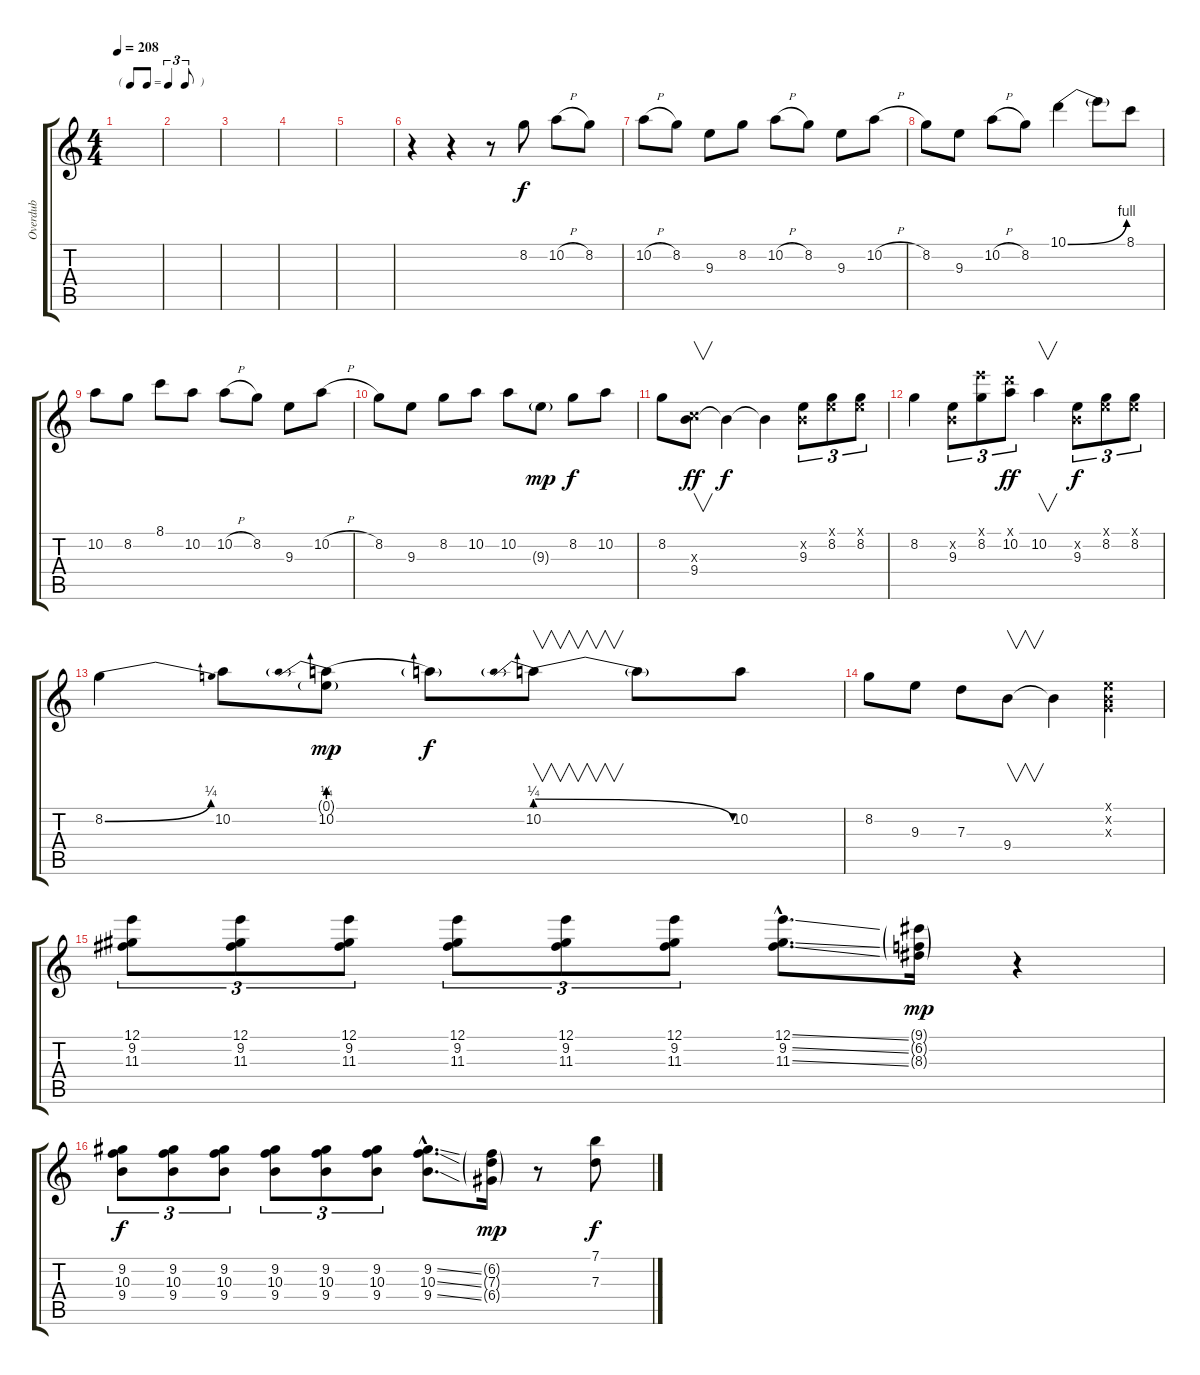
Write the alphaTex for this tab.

\track ("Overdub" "Overdub") {instrument fretlessbass}
\staff {score tabs}
\tuning (E4 B3 G3 D3 A2 E2) {hide}
\ts (4 4)
\tf triplet8th
\tempo 208
\clef g2
\ks c
|
|
|
|
|
r.4 r.4 r.8 8.2.8 10.2{h}.8 8.2.8 |
10.2{h}.8 8.2.8 9.3.8 8.2.8 10.2{h}.8 8.2.8 9.3.8 10.2{h}.8 |
8.2.8 9.3.8 10.2{h}.8 8.2.8 10.1{be (bend 0 0 60 4)}.4 10.1{t}.8 8.1.8 |
10.2.8 8.2.8 8.1.8 10.2.8 10.2{h}.8 8.2.8 9.3.8 10.2{h}.8 |
8.2.8 9.3.8 8.2.8 10.2.8 10.2.8 9.3{g}.8{dy mp} 8.2.8{dy f} 10.2.8 |
8.2.8 (5.3{x} 9.4).8{v dy ff} 9.4{t}.4{dy f} 9.4{t}.4 (0.2{x} 9.3).8{tu (3 2)} (0.1{x} 8.2).8{tu (3 2)} (0.1{x} 8.2).8{tu (3 2)} |
8.2.4 (0.2{x} 9.3).8{tu (3 2)} (12.1{x} 8.2).8{tu (3 2)} (10.1{x} 10.2).8{tu (3 2) dy ff} 10.2.4{v} (0.2{x} 9.3).8{tu (3 2) dy f} (0.1{x} 8.2).8{tu (3 2)} (0.1{x} 8.2).8{tu (3 2)} |
8.2{be (bend 0 0 60 1)}.4 10.2.8 (0.1{g} 10.2{be (prebend 0 1 60 1)}).8{dy mp} 10.2{t}.8{dy f} 10.2{be (prebendrelease 0 1 60 0)}.8{v} 10.2{t}.8 10.2.8 |
8.2.8 9.3.8 7.3.8 9.4.8{v} 9.4{t}.4 (0.1{x} 0.2{x} 0.3{x}).4 |
(12.1 9.2 11.3).8{tu (3 2)} (12.1 9.2 11.3).8{tu (3 2)} (12.1 9.2 11.3).8{tu (3 2)} (12.1 9.2 11.3).8{tu (3 2)} (12.1 9.2 11.3).8{tu (3 2)} (12.1 9.2 11.3).8{tu (3 2)} (12.1{ss hac} 9.2{ss hac} 11.3{ss hac}).8{d} (9.1{g} 6.2{g} 8.3{g}).16{dy mp} r.4 |
(9.2 10.3 9.4).8{tu (3 2) dy f} (9.2 10.3 9.4).8{tu (3 2)} (9.2 10.3 9.4).8{tu (3 2)} (9.2 10.3 9.4).8{tu (3 2)} (9.2 10.3 9.4).8{tu (3 2)} (9.2 10.3 9.4).8{tu (3 2)} (9.2{ss hac} 10.3{ss hac} 9.4{ss hac}).8{d} (6.2{g} 7.3{g} 6.4{g}).16{dy mp} r.8 (7.1{ss} 7.3{ss}).8{dy f}
